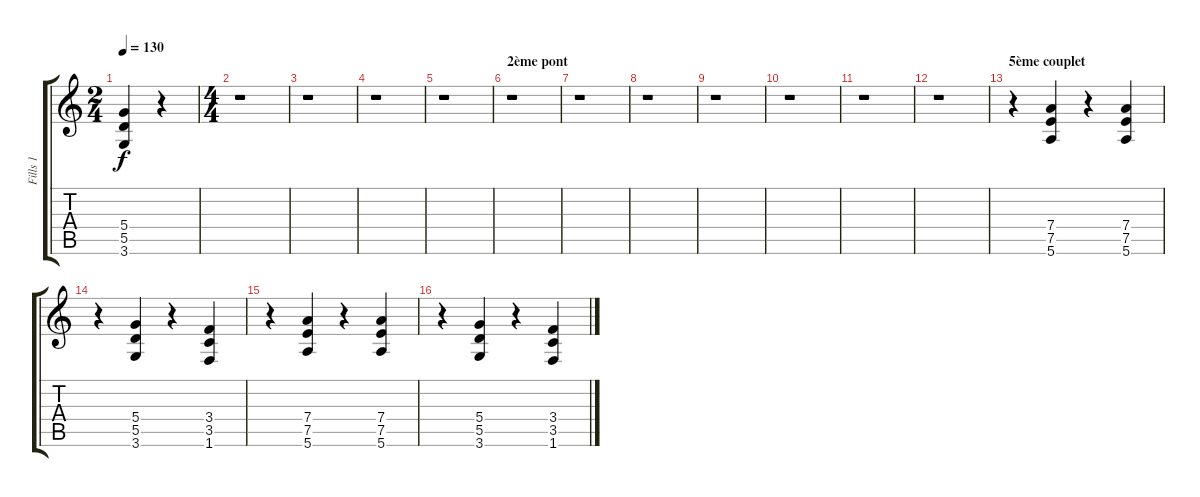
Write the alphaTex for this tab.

\track ("Fills 1" "Fills 1") {instrument distortionguitar}
\staff {score tabs}
\tuning (E4 B3 G3 D3 A2 E2) {hide}
\ts (2 4)
\tempo 130
\clef g2
\ks c
(5.4 5.5 3.6).4{dy f} r.4 |
\ts (4 4)
r.1 |
r.1 |
r.1 |
r.1 |
\section ("" "2ème pont")
r.1 |
r.1 |
r.1 |
r.1 |
r.1 |
r.1 |
r.1 |
\section ("" "5ème couplet")
r.4 (7.4 7.5 5.6).4 r.4 (7.4 7.5 5.6).4 |
r.4 (5.4 5.5 3.6).4 r.4 (3.4 3.5 1.6).4 |
r.4 (7.4 7.5 5.6).4 r.4 (7.4 7.5 5.6).4 |
r.4 (5.4 5.5 3.6).4 r.4 (3.4 3.5 1.6).4
